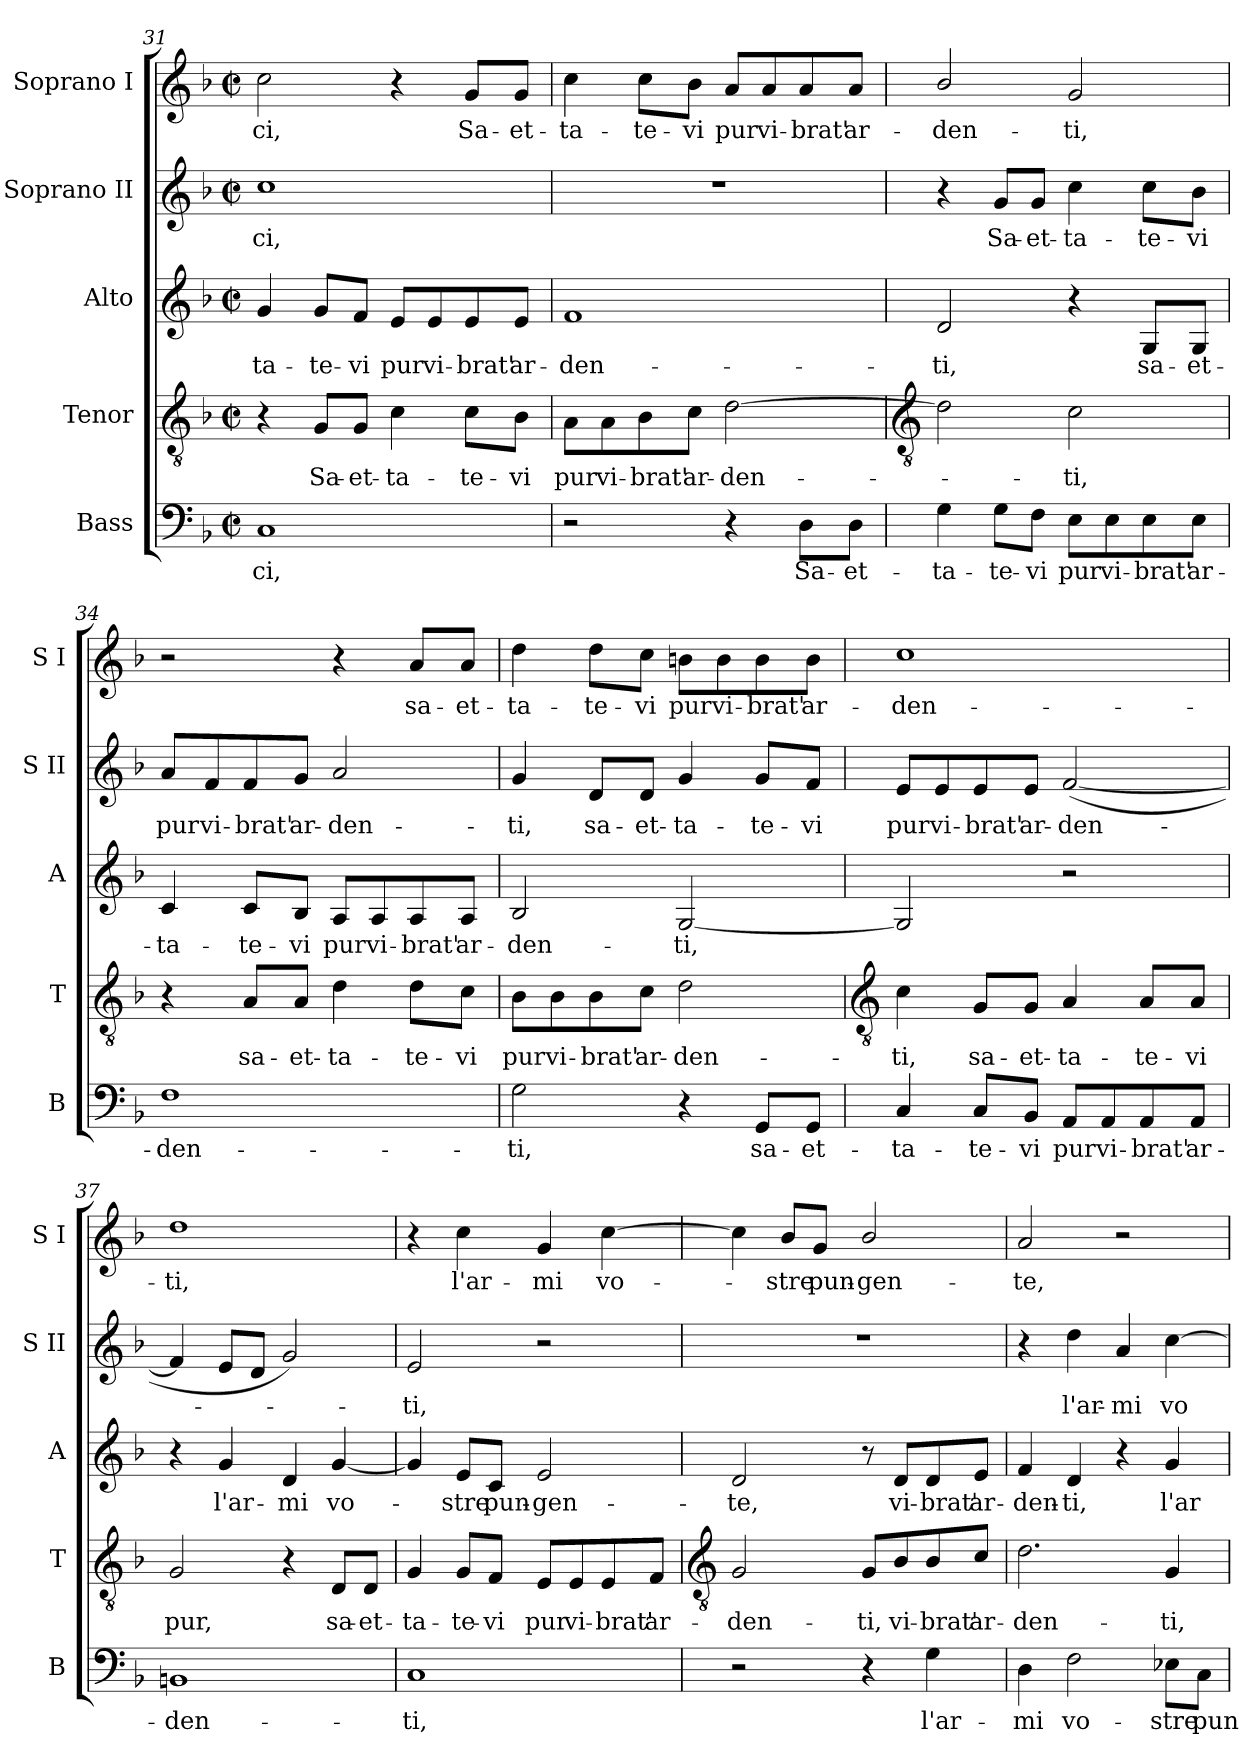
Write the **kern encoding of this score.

**kern	**text	**kern	**text	**kern	**text	**kern	**text	**kern	**text
*part5	*part5	*part4	*part4	*part3	*part3	*part2	*part2	*part1	*part1
*staff5	*staff5	*staff4	*staff4	*staff3	*staff3	*staff2	*staff2	*staff1	*staff1
*I"Bass	*	*I"Tenor	*	*I"Alto	*	*I"Soprano II	*	*I"Soprano I	*
*I'B	*	*I'T	*	*I'A	*	*I'S II	*	*I'S I	*
*clefF4	*	*clefGv2	*	*clefG2	*	*clefG2	*	*clefG2	*
*k[b-]	*	*k[b-]	*	*k[b-]	*	*k[b-]	*	*k[b-]	*
*F:	*	*F:	*	*F:	*	*F:	*	*F:	*
*M2/2	*	*M2/2	*	*M2/2	*	*M2/2	*	*M2/2	*
*met(c|)	*	*met(c|)	*	*met(c|)	*	*met(c|)	*	*met(c|)	*
=31	=31	=31	=31	=31	=31	=31	=31	=31	=31
!	!LO:LY:b	!	!	!	!LO:LY:b	!	!LO:LY:b	!	!LO:LY:b
1C	-ci,	4r	.	4g	-ta-	1cc	ci,	2cc	-ci,
!	!	!	!LO:LY:b	!	!LO:LY:b	!	!	!	!
.	.	8G/L	Sa-	8g/L	-te-	.	.	.	.
!	!	!	!LO:LY:b	!	!LO:LY:b	!	!	!	!
.	.	8G/J	-et-	8f/J	-vi	.	.	.	.
!	!	!	!LO:LY:b	!	!LO:LY:b	!	!	!	!
.	.	4c	-ta-	8e/L	pur	.	.	4r	.
!	!	!	!	!	!LO:LY:b	!	!	!	!
.	.	.	.	8e/	vi-	.	.	.	.
!	!	!	!LO:LY:b	!	!LO:LY:b	!	!	!	!LO:LY:b
.	.	8c\L	-te-	8e/	-brat'	.	.	8g/L	Sa-
!	!	!	!LO:LY:b	!	!LO:LY:b	!	!	!	!LO:LY:b
.	.	8B-\J	-vi	8e/J	ar-	.	.	8g/J	-et-
=32	=32	=32	=32	=32	=32	=32	=32	=32	=32
!	!	!	!LO:LY:b	!	!LO:LY:b	!	!	!	!LO:LY:b
2r	.	8A\L	pur	1f	-den-	1r	.	4cc	-ta-
!	!	!	!LO:LY:b	!	!	!	!	!	!
.	.	8A\	vi-	.	.	.	.	.	.
!	!	!	!LO:LY:b	!	!	!	!	!	!LO:LY:b
.	.	8B-\	-brat'	.	.	.	.	8cc\L	-te-
!	!	!	!LO:LY:b	!	!	!	!	!	!LO:LY:b
.	.	8c\J	ar-	.	.	.	.	8b-\J	-vi
!	!	!	!LO:LY:b	!	!	!	!	!	!LO:LY:b
4r	.	[2d	-den-	.	.	.	.	8a/L	pur
!	!	!	!	!	!	!	!	!	!LO:LY:b
.	.	.	.	.	.	.	.	8a/	vi-
!	!LO:LY:b	!	!	!	!	!	!	!	!LO:LY:b
8D\L	Sa-	.	.	.	.	.	.	8a/	-brat'
!	!LO:LY:b	!	!	!	!	!	!	!	!LO:LY:b
8D\J	-et-	.	.	.	.	.	.	8a/J	ar-
!!LO:LB:g=z
=33	=33	=33	=33	=33	=33	=33	=33	=33	=33
*	*	*clefGv2	*	*	*	*	*	*	*
!	!LO:LY:b	!	!	!	!LO:LY:b	!	!	!	!LO:LY:b
4G	-ta-	2d]	.	2d	-ti,	4r	.	2b-/	-den-
!	!LO:LY:b	!	!	!	!	!	!LO:LY:b	!	!
8G\L	-te-	.	.	.	.	8g/L	Sa-	.	.
!	!LO:LY:b	!	!	!	!	!	!LO:LY:b	!	!
8F\J	-vi	.	.	.	.	8g/J	-et-	.	.
!	!LO:LY:b	!	!LO:LY:b	!	!	!	!LO:LY:b	!	!LO:LY:b
8E\L	pur	2c	ti,	4r	.	4cc	-ta-	2g	-ti,
!	!LO:LY:b	!	!	!	!	!	!	!	!
8E\	vi-	.	.	.	.	.	.	.	.
!	!LO:LY:b	!	!	!	!LO:LY:b	!	!LO:LY:b	!	!
8E\	-brat'	.	.	8G/L	sa-	8cc\L	-te-	.	.
!	!LO:LY:b	!	!	!	!LO:LY:b	!	!LO:LY:b	!	!
8E\J	ar-	.	.	8G/J	-et-	8b-\J	-vi	.	.
=34	=34	=34	=34	=34	=34	=34	=34	=34	=34
!	!LO:LY:b	!	!	!	!LO:LY:b	!	!LO:LY:b	!	!
1F	-den-	4r	.	4c	-ta-	8a/L	pur	2r	.
!	!	!	!	!	!	!	!LO:LY:b	!	!
.	.	.	.	.	.	8f/	vi-	.	.
!	!	!	!LO:LY:b	!	!LO:LY:b	!	!LO:LY:b	!	!
.	.	8A/L	sa-	8c/L	-te-	8f/	-brat'	.	.
!	!	!	!LO:LY:b	!	!LO:LY:b	!	!LO:LY:b	!	!
.	.	8A/J	-et-	8B-/J	-vi	8g/J	ar-	.	.
!	!	!	!LO:LY:b	!	!LO:LY:b	!	!LO:LY:b	!	!
.	.	4d	-ta-	8A/L	pur	2a	-den-	4r	.
!	!	!	!	!	!LO:LY:b	!	!	!	!
.	.	.	.	8A/	vi-	.	.	.	.
!	!	!	!LO:LY:b	!	!LO:LY:b	!	!	!	!LO:LY:b
.	.	8d\L	-te-	8A/	-brat'	.	.	8a/L	sa-
!	!	!	!LO:LY:b	!	!LO:LY:b	!	!	!	!LO:LY:b
.	.	8c\J	-vi	8A/J	ar-	.	.	8a/J	-et-
=35	=35	=35	=35	=35	=35	=35	=35	=35	=35
!	!LO:LY:b	!	!LO:LY:b	!	!LO:LY:b	!	!LO:LY:b	!	!LO:LY:b
2G	-ti,	8B-\L	pur	2B-	-den-	4g	-ti,	4dd	-ta-
!	!	!	!LO:LY:b	!	!	!	!	!	!
.	.	8B-\	vi-	.	.	.	.	.	.
!	!	!	!LO:LY:b	!	!	!	!LO:LY:b	!	!LO:LY:b
.	.	8B-\	-brat'	.	.	8d/L	sa-	8dd\L	-te-
!	!	!	!LO:LY:b	!	!	!	!LO:LY:b	!	!LO:LY:b
.	.	8c\J	ar-	.	.	8d/J	-et-	8cc\J	-vi
!	!	!	!LO:LY:b	!	!LO:LY:b	!	!LO:LY:b	!	!LO:LY:b
4r	.	2d	-den-	[2G	-ti,	4g	-ta-	8bn\L	pur
!	!	!	!	!	!	!	!	!	!LO:LY:b
.	.	.	.	.	.	.	.	8b\	vi-
!	!LO:LY:b	!	!	!	!	!	!LO:LY:b	!	!LO:LY:b
8GG/L	sa-	.	.	.	.	8g/L	-te-	8b\	-brat'
!	!LO:LY:b	!	!	!	!	!	!LO:LY:b	!	!LO:LY:b
8GG/J	-et-	.	.	.	.	8f/J	-vi	8b\J	ar-
!!LO:LB:g=z
=36	=36	=36	=36	=36	=36	=36	=36	=36	=36
*	*	*clefGv2	*	*	*	*	*	*	*
!	!LO:LY:b	!	!LO:LY:b	!	!	!	!LO:LY:b	!	!LO:LY:b
4C	-ta-	4c	-ti,	2G]	.	8e/L	pur	1cc	-den-
!	!	!	!	!	!	!	!LO:LY:b	!	!
.	.	.	.	.	.	8e/	vi-	.	.
!	!LO:LY:b	!	!LO:LY:b	!	!	!	!LO:LY:b	!	!
8C/L	-te-	8G/L	sa-	.	.	8e/	-brat'	.	.
!	!LO:LY:b	!	!LO:LY:b	!	!	!	!LO:LY:b	!	!
8BB-/J	-vi	8G/J	-et-	.	.	8e/J	ar-	.	.
!	!LO:LY:b	!	!LO:LY:b	!	!	!	!LO:LY:b	!	!
8AA/L	pur	4A	-ta-	2r	.	(<[2f	-den-	.	.
!	!LO:LY:b	!	!	!	!	!	!	!	!
8AA/	vi-	.	.	.	.	.	.	.	.
!	!LO:LY:b	!	!LO:LY:b	!	!	!	!	!	!
8AA/	-brat'	8A/L	-te-	.	.	.	.	.	.
!	!LO:LY:b	!	!LO:LY:b	!	!	!	!	!	!
8AA/J	ar-	8A/J	-vi	.	.	.	.	.	.
=37	=37	=37	=37	=37	=37	=37	=37	=37	=37
!	!LO:LY:b	!	!LO:LY:b	!	!	!	!	!	!LO:LY:b
1BBn	-den-	2G	pur,	4r	.	4f]	.	1dd	-ti,
!	!	!	!	!	!LO:LY:b	!	!	!	!
.	.	.	.	4g	l'ar-	8e/L	.	.	.
.	.	.	.	.	.	8d/J	.	.	.
!	!	!	!	!	!LO:LY:b	!	!	!	!
.	.	4r	.	4d	-mi	2g)	.	.	.
!	!	!	!LO:LY:b	!	!LO:LY:b	!	!	!	!
.	.	8D/L	sa-	[4g	vo-	.	.	.	.
!	!	!	!LO:LY:b	!	!	!	!	!	!
.	.	8D/J	-et-	.	.	.	.	.	.
=38	=38	=38	=38	=38	=38	=38	=38	=38	=38
!	!LO:LY:b	!	!LO:LY:b	!	!	!	!LO:LY:b	!	!
1C	-ti,	4G	-ta-	4g]	.	2e	ti,	4r	.
!	!	!	!LO:LY:b	!	!LO:LY:b	!	!	!	!LO:LY:b
.	.	8G/L	-te-	8e/L	stre	.	.	4cc	l'ar-
!	!	!	!LO:LY:b	!	!LO:LY:b	!	!	!	!
.	.	8F/J	-vi	8c/J	pun-	.	.	.	.
!	!	!	!LO:LY:b	!	!LO:LY:b	!	!	!	!LO:LY:b
.	.	8E/L	pur	2e	-gen-	2r	.	4g	-mi
!	!	!	!LO:LY:b	!	!	!	!	!	!
.	.	8E/	vi-	.	.	.	.	.	.
!	!	!	!LO:LY:b	!	!	!	!	!	!LO:LY:b
.	.	8E/	-brat'	.	.	.	.	[4cc	vo-
!	!	!	!LO:LY:b	!	!	!	!	!	!
.	.	8F/J	ar-	.	.	.	.	.	.
!!LO:LB:g=z
=39	=39	=39	=39	=39	=39	=39	=39	=39	=39
*	*	*clefGv2	*	*	*	*	*	*	*
!	!	!	!LO:LY:b	!	!LO:LY:b	!	!	!	!
2r	.	2G	-den-	2d	-te,	1r	.	4cc]	.
!	!	!	!	!	!	!	!	!	!LO:LY:b
.	.	.	.	.	.	.	.	8b-/L	stre
!	!	!	!	!	!	!	!	!	!LO:LY:b
.	.	.	.	.	.	.	.	8g/J	pun-
!	!	!	!LO:LY:b	!	!	!	!	!	!LO:LY:b
4r	.	8G/L	-ti,	8r	.	.	.	2b-/	-gen-
!	!	!	!LO:LY:b	!	!LO:LY:b	!	!	!	!
.	.	8B-/	vi-	8d/L	vi-	.	.	.	.
!	!LO:LY:b	!	!LO:LY:b	!	!LO:LY:b	!	!	!	!
4G	l'ar-	8B-/	-brat'	8d/	-brat'	.	.	.	.
!	!	!	!LO:LY:b	!	!LO:LY:b	!	!	!	!
.	.	8c/J	ar-	8e/J	ar-	.	.	.	.
=40	=40	=40	=40	=40	=40	=40	=40	=40	=40
!	!LO:LY:b	!	!LO:LY:b	!	!LO:LY:b	!	!	!	!LO:LY:b
4D	-mi	2.d	-den-	4f	-den-	4r	.	2a	-te,
!	!LO:LY:b	!	!	!	!LO:LY:b	!	!LO:LY:b	!	!
2F	vo-	.	.	4d	-ti,	4dd	l'ar-	.	.
!	!	!	!	!	!	!	!LO:LY:b	!	!
.	.	.	.	4r	.	4a	-mi	2r	.
!	!LO:LY:b	!	!LO:LY:b	!	!LO:LY:b	!	!LO:LY:b	!	!
8E-X\L	-stre	4G	-ti,	4g	l'ar-	[4cc	vo-	.	.
!	!LO:LY:b	!	!	!	!	!	!	!	!
8C\J	pun-	.	.	.	.	.	.	.	.
=	=	=	=	=	=	=	=	=	=
*-	*-	*-	*-	*-	*-	*-	*-	*-	*-
